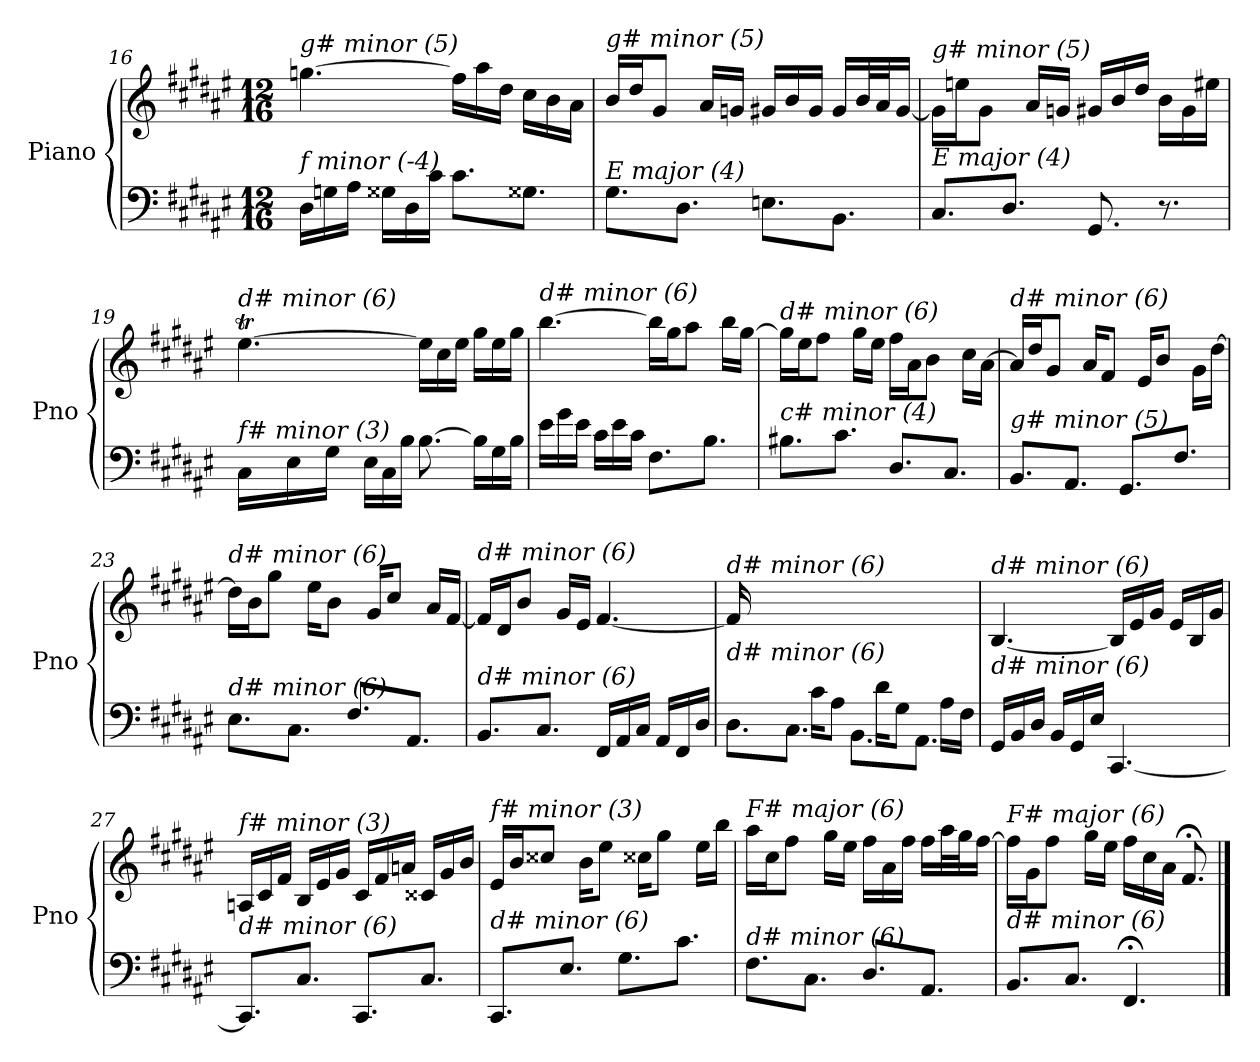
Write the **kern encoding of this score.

**kern	**kern
*part1	*part1
*staff2	*staff1
*I"Piano	*
*I'Pno	*
!!LO:LB:g=z
*clefF4	*clefG2
*k[f#c#g#d#a#e#]	*k[f#c#g#d#a#e#]
*F#:	*F#:
*M12/16	*M12/16
=16	=16
!	!LO:TX:i:t=g# minor (5)
!LO:TX:i:t=f minor (-4)	!
16D#\LL	[4.ggni\
16Gni\	.
16A#\JJ	.
16G##i\LL	.
16D#\	.
16c#\JJ	.
8.c#\L	16ff##\LL]
.	16aa#\
.	16dd#\JJ
8.G##Xi\J	16cc#\LL
.	16b\
.	16a#\JJ
=17	=17
!	!LO:TX:i:t=g# minor (5)
!LO:TX:i:t=E major (4)	!
8.G#\L	16b/LL
.	16dd#/J
.	8g#/J
8.D#\J	.
.	16a#/LL
.	16gni/JJ
8.En\L	16g#/LL
.	16b/
.	16g#/JJ
8.BB\J	16g#/LL
.	32b/L
.	32a#/J
.	[16g#/JJ
=18	=18
!	!LO:TX:i:t=g# minor (5)
!LO:TX:i:t=E major (4)	!
8.C#/L	16g#\LL]
.	16een\J
.	8g#\J
8.D#/J	.
.	16a#/LL
.	16gni/JJ
8.GG#/	16g#/LL
.	16b/
.	16dd#/JJ
8.r	16b\LL
.	16g#\
.	16ee#X\JJ
!!LO:LB:g=z
=19	=19
*^	*^
*	*	*	*Xtuplet
!	!	!LO:TX:i:t=d# minor (6)	!
!LO:TX:i:t=f# minor (3)	!	!	!
4.ryy	16C#\LL	[4.ee#t\	112%3ff#yy
.	.	.	112%3ee#yy
.	.	.	112%3ff#yy
.	16E#\	.	.
.	.	.	112%3ee#yy
.	.	.	112%3ff#yy
.	16G#\JJ	.	.
.	.	.	112%3ee#yy
.	.	.	14%3ee#yy
.	16E#\LL	.	.
.	16C#\	.	.
.	16B\JJ	.	.
4.ryy	[8.B\	16ee#\LL]	4.ryy
.	.	16cc#\	.
.	.	16ee#\JJ	.
.	16B\LL]	16gg#\LL	.
.	16G#\	16ee#\	.
.	16B\JJ	16gg#\JJ	.
*	*	*v	*v
=20	=20	=20
!	!	!LO:TX:i:t=d# minor (6)
!LO:TX:i:t=f# minor (3)	!	!
*v	*v	*
16e#\LL	[4.bb\
16g#\	.
16e#\JJ	.
16c#\LL	.
16e#\	.
16c#\JJ	.
8.F#\L	16bb\LL]
.	16gg#\J
.	8aa#\J
8.B\J	.
.	16bb\LL
.	[16gg#\JJ
=21	=21
!	!LO:TX:i:t=d# minor (6)
!LO:TX:i:t=c# minor (4)	!
8.B#X\L	16gg#\LL]
.	16ee#\J
.	8ff#\J
8.c#\J	.
.	16gg#\LL
.	16ee#\JJ
8.D#/L	16ff#\LL
.	16a#\J
.	8b\J
8.C#/J	.
.	16cc#\LL
.	[16a#\JJ
=22	=22
!	!LO:TX:i:t=d# minor (6)
!LO:TX:i:t=g# minor (5)	!
8.BB/L	16a#/LL]
.	16dd#/J
.	8g#/J
8.AA#/J	.
.	16a#/KL
.	8f#/J
8.GG#/L	.
.	16e#/KL
.	8b/J
8.F#/J	.
.	16g#\LL
.	[16dd#\JJ
!!LO:LB:g=z
=23	=23
!	!LO:TX:i:t=d# minor (6)
!LO:TX:i:t=d# minor (6)	!
8.E#\L	16dd#\LL]
.	16b\J
.	8gg#\J
8.C#\J	.
.	16ee#\KL
.	8b\J
8.F#/L	.
.	16g#/KL
.	8cc#/J
8.AA#/J	.
.	16a#/LL
.	[16f#/JJ
=24	=24
!	!LO:TX:i:t=d# minor (6)
!LO:TX:i:t=d# minor (6)	!
8.BB/L	16f#/LL]
.	16d#/J
.	8b/J
8.C#/J	.
.	16g#/LL
.	16e#/JJ
16FF#/LL	[4.f#/
16AA#/	.
16C#/JJ	.
16AA#/LL	.
16FF#/	.
16D#/JJ	.
=25	=25
*^	*
!	!	!LO:TX:i:t=d# minor (6)
!LO:TX:i:t=d# minor (6)	!	!
16ryy	8.D#\L	16f#/LL]
16A#/J	.	2ryy
8B/J	.	.
.	8.C#\J	.
16c#\KL	.	.
8A#\J	.	.
.	8.BB\L	.
16d#\KL	.	.
8G#\J	.	.
.	8.AA#\J	8.ryy
16A#\LL	.	.
16F#\JJ	.	.
*v	*v	*
=26	=26
!	!LO:TX:i:t=d# minor (6)
!LO:TX:i:t=d# minor (6)	!
16GG#/LL	[4.B/
16BB/	.
16D#/JJ	.
16BB/LL	.
16GG#/	.
16E#/JJ	.
[4.CC#/	16B/LL]
.	16e#/
.	16g#/JJ
.	16e#/LL
.	16B/
.	16g#/JJ
!!LO:LB:g=z
=27	=27
!	!LO:TX:i:t=f# minor (3)
!LO:TX:i:t=d# minor (6)	!
8.CC#/L]	16An/LL
.	16c#/
.	16f#/JJ
8.C#/J	16B/LL
.	16e#/
.	16g#/JJ
8.CC#/L	16c#/LL
.	16f#/
.	16an/JJ
8.C#/J	16c##Xi/LL
.	16g#/
.	16b/JJ
=28	=28
!	!LO:TX:i:t=f# minor (3)
!LO:TX:i:t=d# minor (6)	!
8.CC#/L	16e#/LL
.	16b/J
.	8cc##Xi/J
8.E#/J	.
.	16b\KL
.	8ee#\J
8.G#\L	.
.	16cc##Xi\KL
.	8gg#\J
8.c#\J	.
.	16ee#\LL
.	16bb\JJ
=29	=29
!	!LO:TX:i:t=F# major (6)
!LO:TX:i:t=d# minor (6)	!
8.F#\L	16aa#\LL
.	16cc#\J
.	8ff#\J
8.C#\J	.
.	16gg#\LL
.	16ee#\JJ
8.D#/L	16ff#\LL
.	16a#\
.	16ff#\JJ
8.AA#/J	16ff#\LL
.	32aa#\L
.	32gg#\J
.	[16ff#\JJ
=30	=30
!	!LO:TX:i:t=F# major (6)
!LO:TX:i:t=d# minor (6)	!
8.BB/L	16ff#\LL]
.	16g#\J
.	8ff#\J
8.C#/J	.
.	16gg#\LL
.	16ee#\JJ
4.FF#;/	16ff#\LL
.	16cc#\
.	16a#\JJ
.	8.f#;</
==	==
*-	*-
